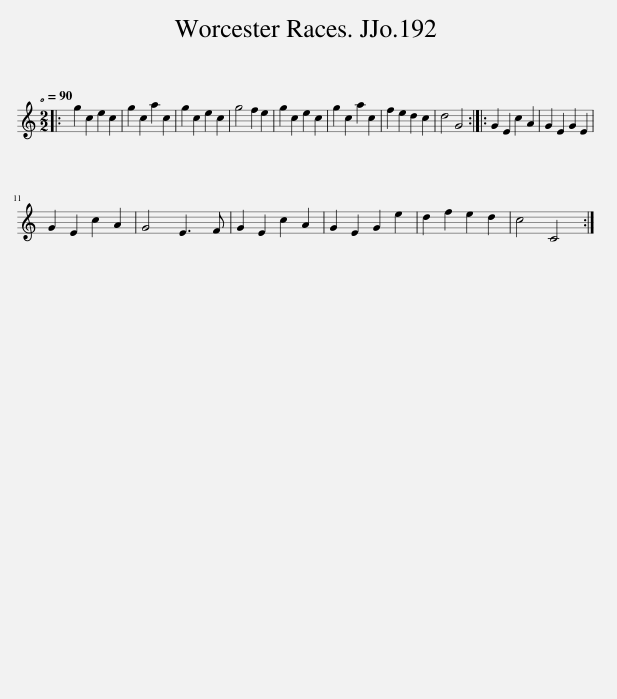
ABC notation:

X:1
L:1/8
Q:1/4=90
M:2/2
I:linebreak $
K:C
V:1 treble
V:1
|: g2 c2 e2 c2 | g2 c2 a2 c2 | g2 c2 e2 c2 | g4 f2 e2 | g2 c2 e2 c2 | %5
 g2 c2 a2 c2 | f2 e2 d2 c2 | d4 G4 :: G2 E2 c2 A2 | G2 E2 G2 E2 |$ %10
 G2 E2 c2 A2 | G4 E3 F | G2 E2 c2 A2 | G2 E2 G2 e2 | d2 f2 e2 d2 | %15
 c4 C4 :| %16
